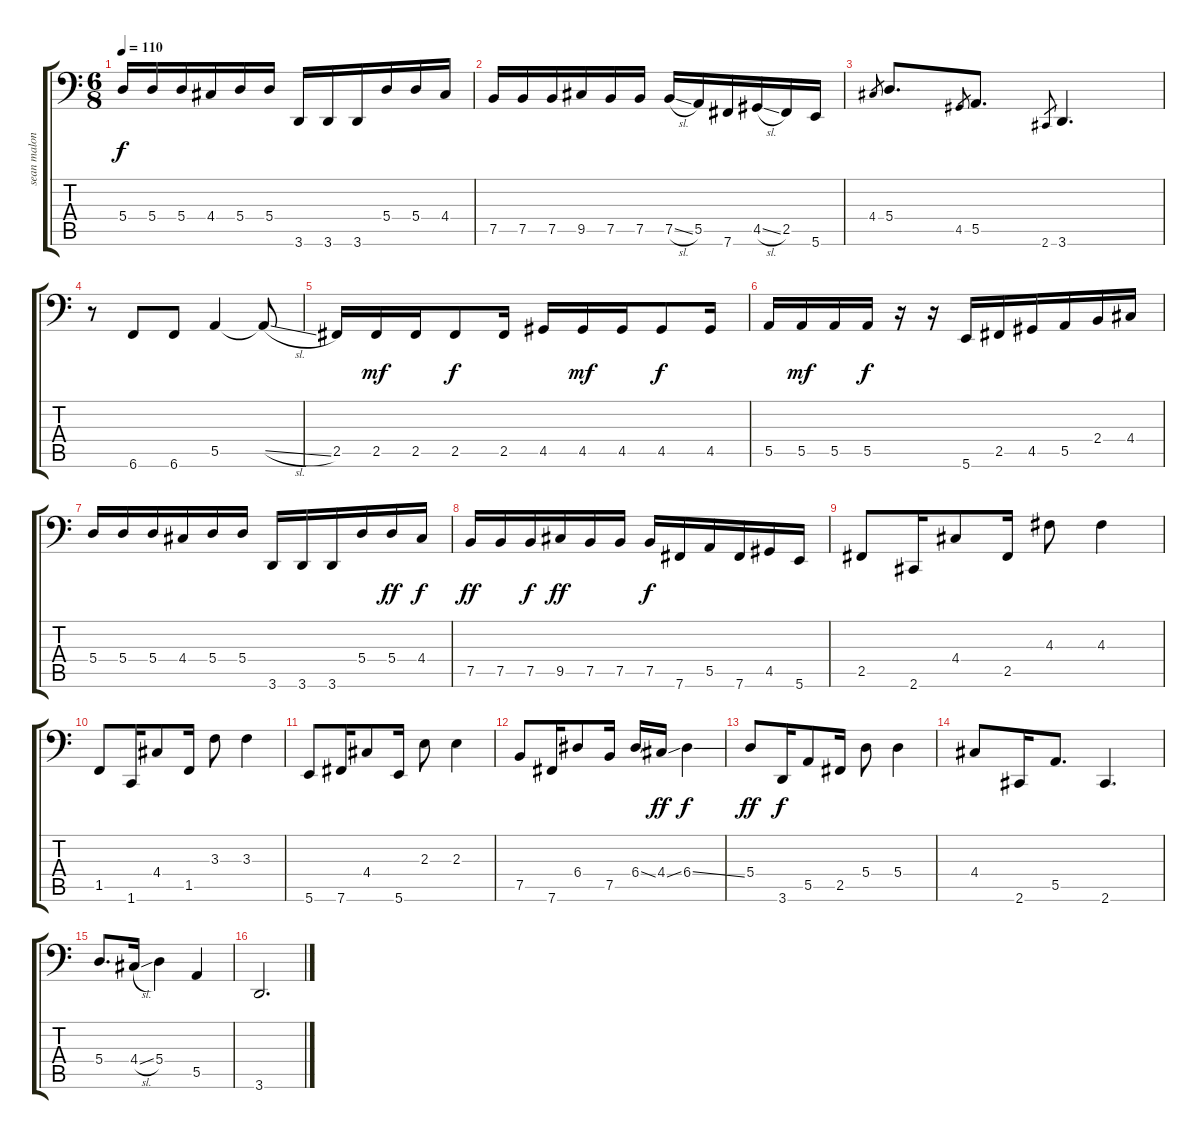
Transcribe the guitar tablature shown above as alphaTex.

\track ("sean malone" "sean malon") {instrument fretlessbass}
\staff {score tabs}
\tuning (C3 G2 D2 A1 E1 B0) {hide}
\ts (6 8)
\tempo 110
\clef f4
\ks c
5.4.16{dy f} 5.4.16 5.4.16 4.4.16 5.4.16 5.4.16 3.6.16 3.6.16 3.6.16 5.4.16 5.4.16 4.4.16 |
7.5.16 7.5.16 7.5.16 9.5.16 7.5.16 7.5.16 7.5{sl}.16 5.5.16 7.6.16 4.5{sl}.16 2.5.16 5.6.16 |
4.4.8{gr} 5.4.8{d} 4.5.8{gr} 5.5.8{d} 2.6.8{gr} 3.6.4{d} |
r.8 6.6.8 6.6.8 5.5.4 5.5{sl t}.8 |
2.5.16 2.5.16{dy mf} 2.5.16 2.5.8{dy f} 2.5.16 4.5.16 4.5.16{dy mf} 4.5.16 4.5.8{dy f} 4.5.16 |
5.5.16 5.5.16{dy mf} 5.5.16 5.5.16{dy f} r.16 r.16 5.6.16 2.5.16 4.5.16 5.5.16 2.4.16 4.4.16 |
5.4.16 5.4.16 5.4.16 4.4.16 5.4.16 5.4.16 3.6.16 3.6.16 3.6.16 5.4.16 5.4.16{dy ff} 4.4.16{dy f} |
7.5.16{dy ff} 7.5.16 7.5.16{dy f} 9.5.16{dy ff} 7.5.16 7.5.16 7.5.16{dy f} 7.6.16 5.5.16 7.6.16 4.5.16 5.6.16 |
2.5.8 2.6.16 4.4.8 2.5.16 4.3.8 4.3.4 |
1.5.8 1.6.16 4.4.8 1.5.16 3.3.8 3.3.4 |
5.6.8 7.6.16 4.4.8 5.6.16 2.3.8 2.3.4 |
7.5.8 7.6.16 6.4.8 7.5.16 6.4{ss}.16 4.4{ss}.16{dy ff} 6.4{ss}.4{dy f} |
5.4.8{dy ff} 3.6.16{dy f} 5.5.8 2.5.16 5.4.8 5.4.4 |
4.4.8 2.6.16 5.5.8{d} 2.6.4{d} |
5.4.8{d} 4.4{sl}.16 5.4.4 5.5.4 |
3.6.2{d}
